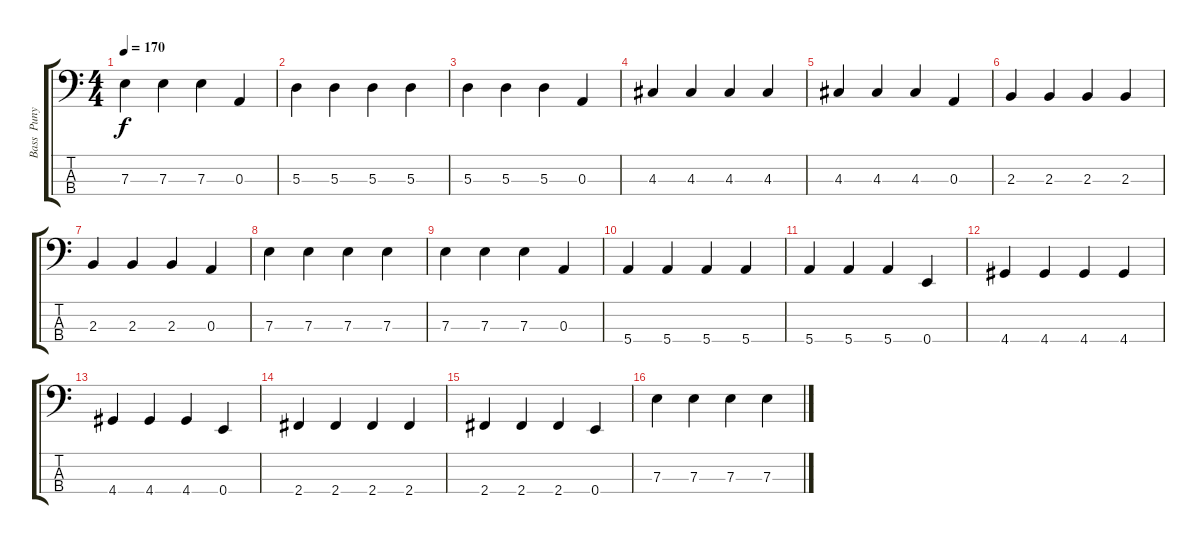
\track ("Bass  Punya Gitar Da" "Bass  Puny") {instrument electricbasspick}
\staff {score tabs}
\tuning (G2 D2 A1 E1) {hide}
\ts (4 4)
\tempo 170
\clef f4
\ks c
7.3.4{dy f} 7.3.4 7.3.4 0.3.4 |
5.3.4 5.3.4 5.3.4 5.3.4 |
5.3.4 5.3.4 5.3.4 0.3.4 |
4.3.4 4.3.4 4.3.4 4.3.4 |
4.3.4 4.3.4 4.3.4 0.3.4 |
2.3.4 2.3.4 2.3.4 2.3.4 |
2.3.4 2.3.4 2.3.4 0.3.4 |
7.3.4 7.3.4 7.3.4 7.3.4 |
7.3.4 7.3.4 7.3.4 0.3.4 |
5.4.4 5.4.4 5.4.4 5.4.4 |
5.4.4 5.4.4 5.4.4 0.4.4 |
4.4.4 4.4.4 4.4.4 4.4.4 |
4.4.4 4.4.4 4.4.4 0.4.4 |
2.4.4 2.4.4 2.4.4 2.4.4 |
2.4.4 2.4.4 2.4.4 0.4.4 |
7.3.4 7.3.4 7.3.4 7.3.4
